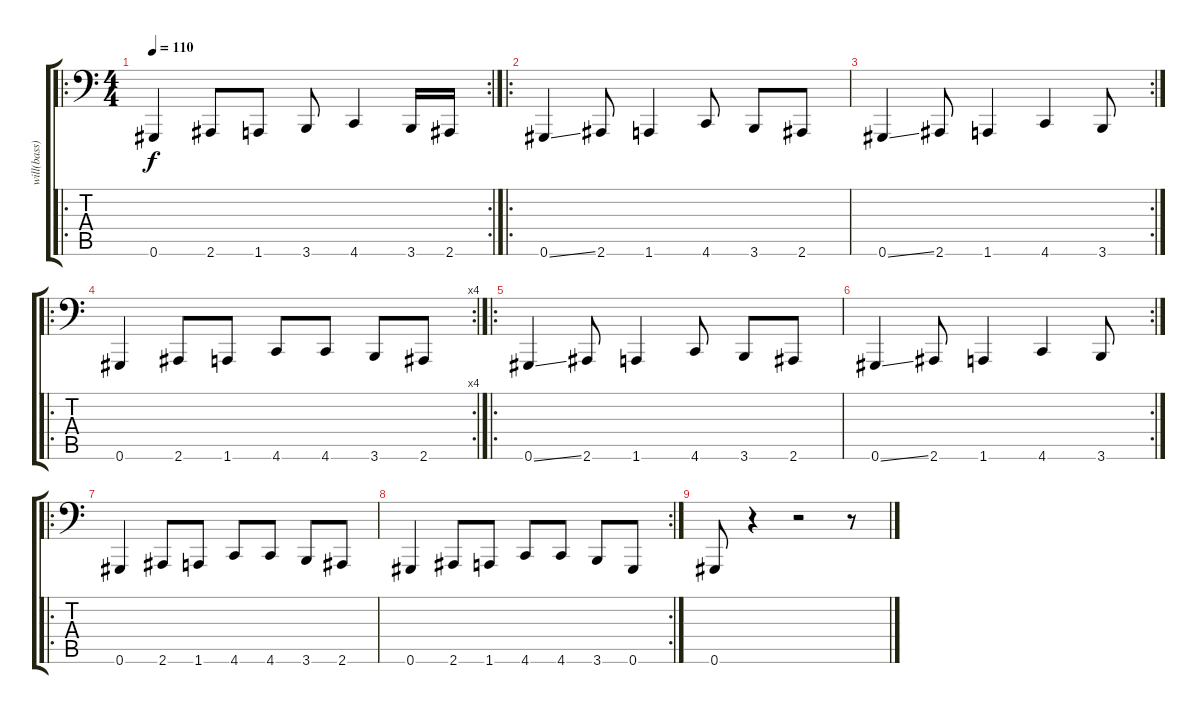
\track ("will(bass)" "will(bass)") {instrument electricbassfinger}
\staff {score tabs}
\tuning (A2 E2 B1 Gb1 Db1 Ab0) {hide}
\ro
\rc 2
\ts (4 4)
\tempo 110
\clef f4
\ks c
0.6.4{dy f} 2.6.8 1.6.8 3.6.8 4.6.4 3.6.16 2.6.16 |
\ro
0.6{ss}.4 2.6.8 1.6.4 4.6.8 3.6.8 2.6.8 |
\rc 2
0.6{ss}.4 2.6.8 1.6.4 4.6.4 3.6.8 |
\ro
\rc 4
0.6.4 2.6.8 1.6.8 4.6.8 4.6.8 3.6.8 2.6.8 |
\ro
0.6{ss}.4 2.6.8 1.6.4 4.6.8 3.6.8 2.6.8 |
\rc 2
0.6{ss}.4 2.6.8 1.6.4 4.6.4 3.6.8 |
\ro
0.6.4 2.6.8 1.6.8 4.6.8 4.6.8 3.6.8 2.6.8 |
\rc 2
0.6.4 2.6.8 1.6.8 4.6.8 4.6.8 3.6.8 0.6.8 |
0.6.8 r.4 r.2 r.8
